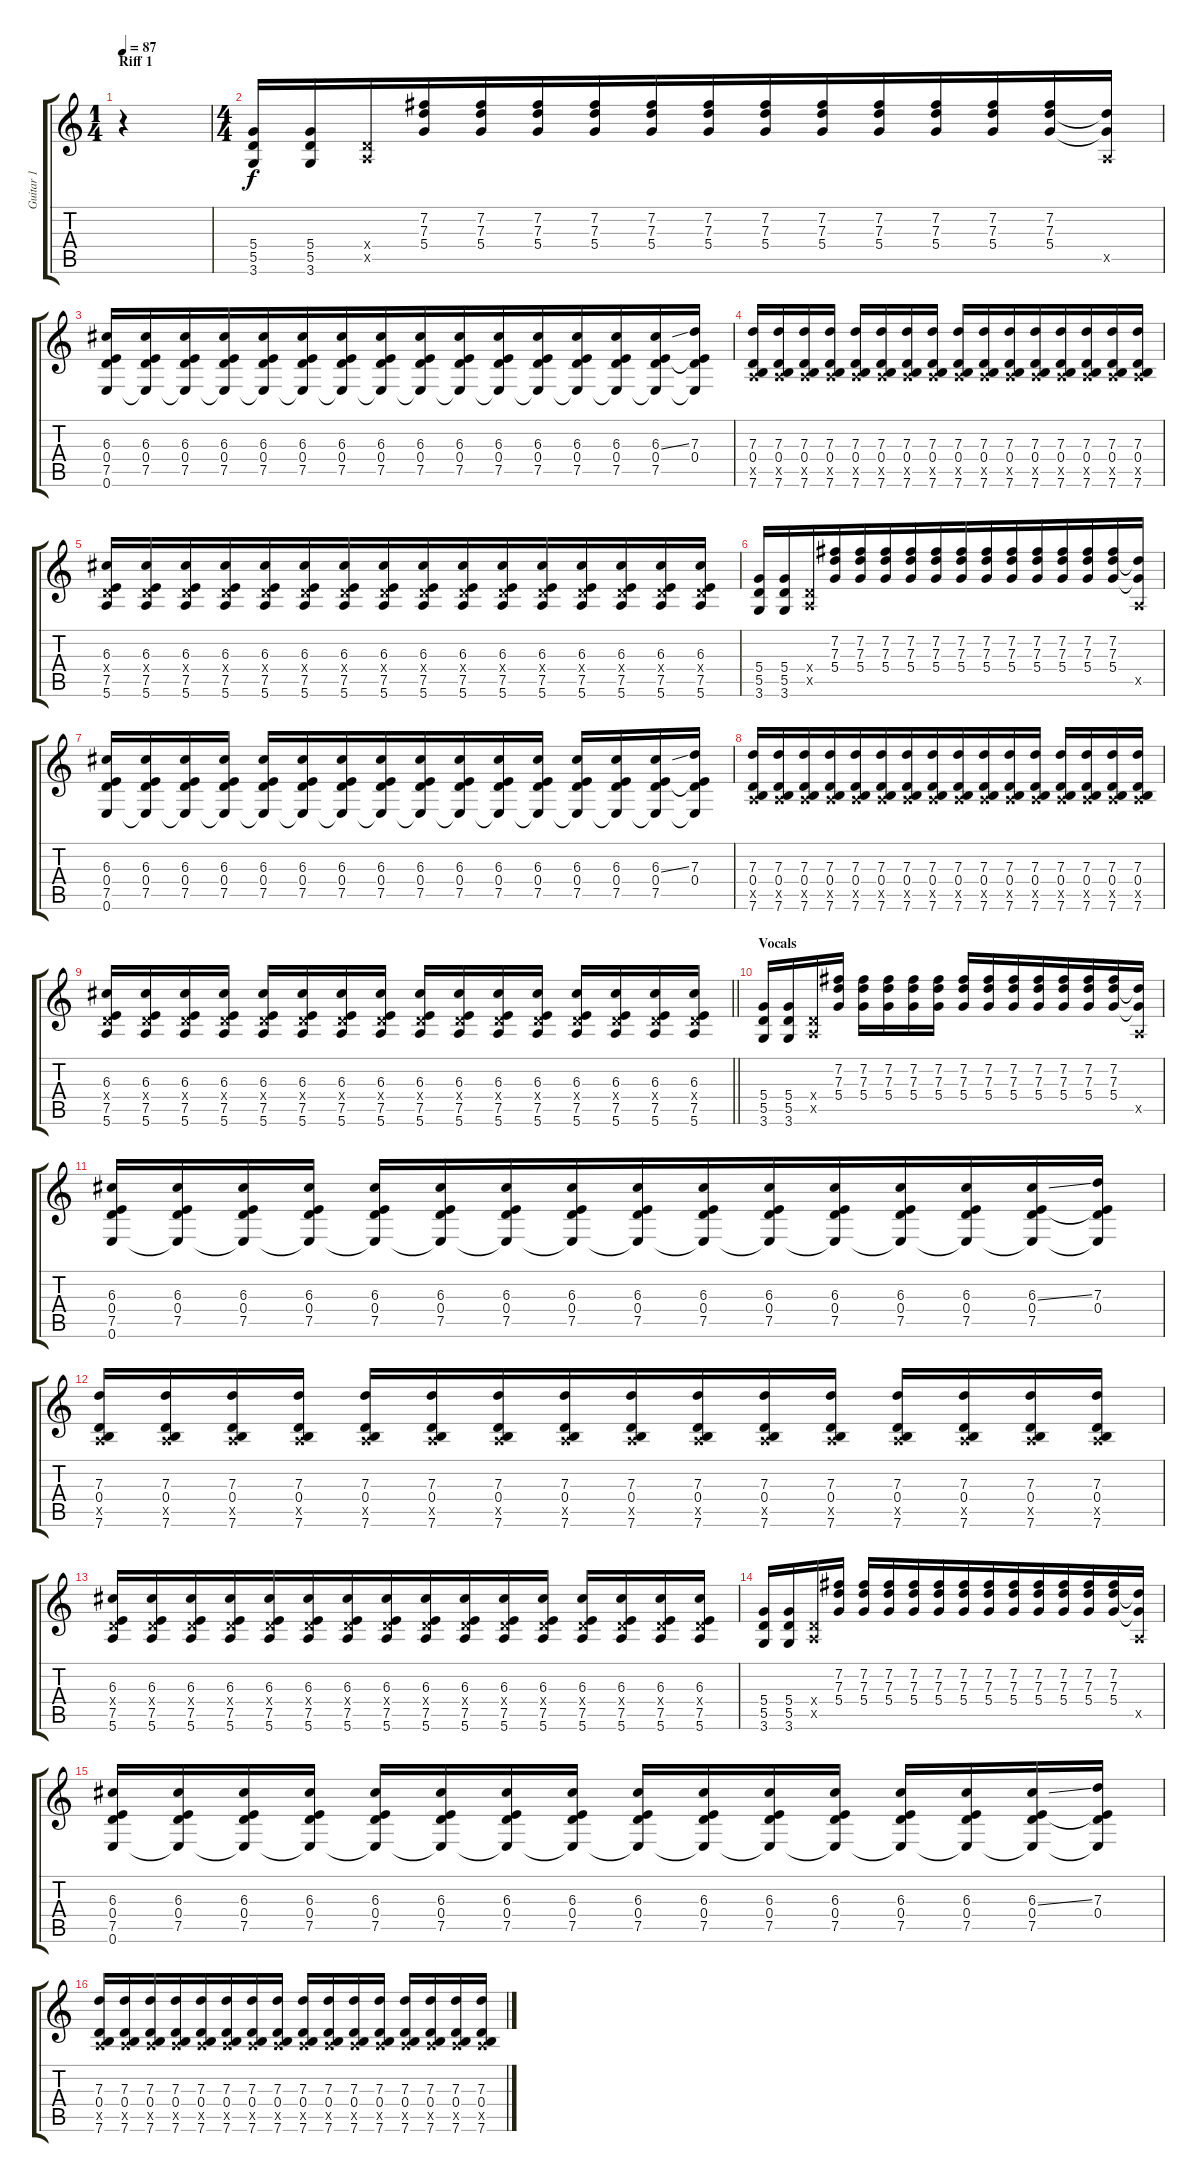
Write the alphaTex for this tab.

\track ("Guitar 1" "Guitar 1") {instrument distortionguitar}
\staff {score tabs}
\tuning (E4 B3 G3 D3 A2 E2) {hide}
\ts (1 4)
\section ("" "Riff 1")
\tempo 87
\clef g2
\ks c
r.4{dy f instrument distortionguitar} |
\ts (4 4)
(5.4 5.5 3.6).16{beam merge} (5.4 5.5 3.6).16{beam merge} (0.4{x} 0.5{x}).16{beam merge} (7.2 7.3 5.4).16{beam merge} (7.2 7.3 5.4).16{beam merge} (7.2 7.3 5.4).16{beam merge} (7.2 7.3 5.4).16{beam merge} (7.2 7.3 5.4).16{beam merge} (7.2 7.3 5.4).16{beam merge} (7.2 7.3 5.4).16{beam merge} (7.2 7.3 5.4).16{beam merge} (7.2 7.3 5.4).16{beam merge} (7.2 7.3 5.4).16{beam merge} (7.2 7.3 5.4).16{beam merge} (7.2 7.3 5.4).16{beam merge} (7.3{t} 5.4{t} 0.5{x}).16 |
(6.3 0.4 7.5 0.6).16{beam merge} (6.3 0.4 7.5 0.6{t}).16{beam merge} (6.3 0.4 7.5 0.6{t}).16{beam merge} (6.3 0.4 7.5 0.6{t}).16{beam merge} (6.3 0.4 7.5 0.6{t}).16 (6.3 0.4 7.5 0.6{t}).16{beam merge} (6.3 0.4 7.5 0.6{t}).16{beam merge} (6.3 0.4 7.5 0.6{t}).16{beam merge} (6.3 0.4 7.5 0.6{t}).16{beam merge} (6.3 0.4 7.5 0.6{t}).16{beam merge} (6.3 0.4 7.5 0.6{t}).16{beam merge} (6.3 0.4 7.5 0.6{t}).16{beam merge} (6.3 0.4 7.5 0.6{t}).16 (6.3 0.4 7.5 0.6{t}).16{beam merge} (6.3{ss} 0.4 7.5 0.6{t}).16{beam merge} (7.3 0.4 7.5{t} 0.6{t}).16 |
(7.3 0.4 0.5{x} 7.6).16{beam merge} (7.3 0.4 0.5{x} 7.6).16{beam merge} (7.3 0.4 0.5{x} 7.6).16{beam merge} (7.3 0.4 0.5{x} 7.6).16 (7.3 0.4 0.5{x} 7.6).16{beam merge} (7.3 0.4 0.5{x} 7.6).16{beam merge} (7.3 0.4 0.5{x} 7.6).16 (7.3 0.4 0.5{x} 7.6).16 (7.3 0.4 0.5{x} 7.6).16{beam merge} (7.3 0.4 0.5{x} 7.6).16{beam merge} (7.3 0.4 0.5{x} 7.6).16 (7.3 0.4 0.5{x} 7.6).16{beam merge} (7.3 0.4 0.5{x} 7.6).16 (7.3 0.4 0.5{x} 7.6).16{beam merge} (7.3 0.4 0.5{x} 7.6).16{beam merge} (7.3 0.4 0.5{x} 7.6).16 |
(6.3 0.4{x} 7.5 5.6).16 (6.3 0.4{x} 7.5 5.6).16{beam merge} (6.3 0.4{x} 7.5 5.6).16{beam merge} (6.3 0.4{x} 7.5 5.6).16{beam merge} (6.3 0.4{x} 7.5 5.6).16 (6.3 0.4{x} 7.5 5.6).16{beam merge} (6.3 0.4{x} 7.5 5.6).16 (6.3 0.4{x} 7.5 5.6).16{beam merge} (6.3 0.4{x} 7.5 5.6).16{beam merge} (6.3 0.4{x} 7.5 5.6).16{beam merge} (6.3 0.4{x} 7.5 5.6).16{beam merge} (6.3 0.4{x} 7.5 5.6).16{beam merge} (6.3 0.4{x} 7.5 5.6).16{beam merge} (6.3 0.4{x} 7.5 5.6).16{beam merge} (6.3 0.4{x} 7.5 5.6).16{beam merge} (6.3 0.4{x} 7.5 5.6).16 |
(5.4 5.5 3.6).16 (5.4 5.5 3.6).16 (0.4{x} 0.5{x}).16 (7.2 7.3 5.4).16{beam merge} (7.2 7.3 5.4).16{beam merge} (7.2 7.3 5.4).16{beam merge} (7.2 7.3 5.4).16{beam merge} (7.2 7.3 5.4).16{beam merge} (7.2 7.3 5.4).16{beam merge} (7.2 7.3 5.4).16{beam merge} (7.2 7.3 5.4).16{beam merge} (7.2 7.3 5.4).16{beam merge} (7.2 7.3 5.4).16{beam merge} (7.2 7.3 5.4).16{beam merge} (7.2 7.3 5.4).16{beam merge} (7.3{t} 5.4{t} 0.5{x}).16 |
(6.3 0.4 7.5 0.6).16{beam merge} (6.3 0.4 7.5 0.6{t}).16{beam merge} (6.3 0.4 7.5 0.6{t}).16{beam merge} (6.3 0.4 7.5 0.6{t}).16 (6.3 0.4 7.5 0.6{t}).16 (6.3 0.4 7.5 0.6{t}).16{beam merge} (6.3 0.4 7.5 0.6{t}).16{beam merge} (6.3 0.4 7.5 0.6{t}).16{beam merge} (6.3 0.4 7.5 0.6{t}).16{beam merge} (6.3 0.4 7.5 0.6{t}).16{beam merge} (6.3 0.4 7.5 0.6{t}).16{beam merge} (6.3 0.4 7.5 0.6{t}).16 (6.3 0.4 7.5 0.6{t}).16{beam merge} (6.3 0.4 7.5 0.6{t}).16{beam merge} (6.3{ss} 0.4 7.5 0.6{t}).16{beam merge} (7.3 0.4 7.5{t} 0.6{t}).16 |
(7.3 0.4 0.5{x} 7.6).16{beam merge} (7.3 0.4 0.5{x} 7.6).16{beam merge} (7.3 0.4 0.5{x} 7.6).16{beam merge} (7.3 0.4 0.5{x} 7.6).16{beam merge} (7.3 0.4 0.5{x} 7.6).16{beam merge} (7.3 0.4 0.5{x} 7.6).16{beam merge} (7.3 0.4 0.5{x} 7.6).16{beam merge} (7.3 0.4 0.5{x} 7.6).16{beam merge} (7.3 0.4 0.5{x} 7.6).16{beam merge} (7.3 0.4 0.5{x} 7.6).16{beam merge} (7.3 0.4 0.5{x} 7.6).16{beam merge} (7.3 0.4 0.5{x} 7.6).16 (7.3 0.4 0.5{x} 7.6).16{beam merge} (7.3 0.4 0.5{x} 7.6).16{beam merge} (7.3 0.4 0.5{x} 7.6).16{beam merge} (7.3 0.4 0.5{x} 7.6).16 |
\barLineRight lightlight
(6.3 0.4{x} 7.5 5.6).16 (6.3 0.4{x} 7.5 5.6).16 (6.3 0.4{x} 7.5 5.6).16 (6.3 0.4{x} 7.5 5.6).16 (6.3 0.4{x} 7.5 5.6).16 (6.3 0.4{x} 7.5 5.6).16 (6.3 0.4{x} 7.5 5.6).16 (6.3 0.4{x} 7.5 5.6).16 (6.3 0.4{x} 7.5 5.6).16 (6.3 0.4{x} 7.5 5.6).16 (6.3 0.4{x} 7.5 5.6).16 (6.3 0.4{x} 7.5 5.6).16 (6.3 0.4{x} 7.5 5.6).16 (6.3 0.4{x} 7.5 5.6).16{beam merge} (6.3 0.4{x} 7.5 5.6).16 (6.3 0.4{x} 7.5 5.6).16 |
\section ("" "Vocals ")
(5.4 5.5 3.6).16 (5.4 5.5 3.6).16{beam merge} (0.4{x} 0.5{x}).16{beam merge} (7.2 7.3 5.4).16 (7.2 7.3 5.4).16{beam merge} (7.2 7.3 5.4).16{beam merge} (7.2 7.3 5.4).16{beam merge} (7.2 7.3 5.4).16 (7.2 7.3 5.4).16 (7.2 7.3 5.4).16 (7.2 7.3 5.4).16{beam merge} (7.2 7.3 5.4).16{beam merge} (7.2 7.3 5.4).16{beam merge} (7.2 7.3 5.4).16{beam merge} (7.2 7.3 5.4).16 (7.3{t} 5.4{t} 0.5{x}).16 |
(6.3 0.4 7.5 0.6).16 (6.3 0.4 7.5 0.6{t}).16{beam merge} (6.3 0.4 7.5 0.6{t}).16{beam merge} (6.3 0.4 7.5 0.6{t}).16 (6.3 0.4 7.5 0.6{t}).16{beam merge} (6.3 0.4 7.5 0.6{t}).16{beam merge} (6.3 0.4 7.5 0.6{t}).16 (6.3 0.4 7.5 0.6{t}).16{beam merge} (6.3 0.4 7.5 0.6{t}).16 (6.3 0.4 7.5 0.6{t}).16 (6.3 0.4 7.5 0.6{t}).16 (6.3 0.4 7.5 0.6{t}).16{beam merge} (6.3 0.4 7.5 0.6{t}).16{beam merge} (6.3 0.4 7.5 0.6{t}).16{beam merge} (6.3{ss} 0.4 7.5 0.6{t}).16{beam merge} (7.3 0.4 7.5{t} 0.6{t}).16 |
(7.3 0.4 0.5{x} 7.6).16 (7.3 0.4 0.5{x} 7.6).16{beam merge} (7.3 0.4 0.5{x} 7.6).16 (7.3 0.4 0.5{x} 7.6).16 (7.3 0.4 0.5{x} 7.6).16{beam merge} (7.3 0.4 0.5{x} 7.6).16{beam merge} (7.3 0.4 0.5{x} 7.6).16 (7.3 0.4 0.5{x} 7.6).16{beam merge} (7.3 0.4 0.5{x} 7.6).16{beam merge} (7.3 0.4 0.5{x} 7.6).16 (7.3 0.4 0.5{x} 7.6).16{beam merge} (7.3 0.4 0.5{x} 7.6).16 (7.3 0.4 0.5{x} 7.6).16 (7.3 0.4 0.5{x} 7.6).16 (7.3 0.4 0.5{x} 7.6).16 (7.3 0.4 0.5{x} 7.6).16 |
(6.3 0.4{x} 7.5 5.6).16 (6.3 0.4{x} 7.5 5.6).16 (6.3 0.4{x} 7.5 5.6).16 (6.3 0.4{x} 7.5 5.6).16{beam merge} (6.3 0.4{x} 7.5 5.6).16 (6.3 0.4{x} 7.5 5.6).16 (6.3 0.4{x} 7.5 5.6).16 (6.3 0.4{x} 7.5 5.6).16{beam merge} (6.3 0.4{x} 7.5 5.6).16 (6.3 0.4{x} 7.5 5.6).16 (6.3 0.4{x} 7.5 5.6).16 (6.3 0.4{x} 7.5 5.6).16 (6.3 0.4{x} 7.5 5.6).16{beam merge} (6.3 0.4{x} 7.5 5.6).16 (6.3 0.4{x} 7.5 5.6).16 (6.3 0.4{x} 7.5 5.6).16 |
(5.4 5.5 3.6).16 (5.4 5.5 3.6).16{beam merge} (0.4{x} 0.5{x}).16{beam merge} (7.2 7.3 5.4).16 (7.2 7.3 5.4).16 (7.2 7.3 5.4).16{beam merge} (7.2 7.3 5.4).16 (7.2 7.3 5.4).16{beam merge} (7.2 7.3 5.4).16 (7.2 7.3 5.4).16 (7.2 7.3 5.4).16 (7.2 7.3 5.4).16{beam merge} (7.2 7.3 5.4).16 (7.2 7.3 5.4).16 (7.2 7.3 5.4).16{beam merge} (7.3{t} 5.4{t} 0.5{x}).16 |
(6.3 0.4 7.5 0.6).16{beam merge} (6.3 0.4 7.5 0.6{t}).16 (6.3 0.4 7.5 0.6{t}).16 (6.3 0.4 7.5 0.6{t}).16 (6.3 0.4 7.5 0.6{t}).16 (6.3 0.4 7.5 0.6{t}).16 (6.3 0.4 7.5 0.6{t}).16 (6.3 0.4 7.5 0.6{t}).16 (6.3 0.4 7.5 0.6{t}).16 (6.3 0.4 7.5 0.6{t}).16{beam merge} (6.3 0.4 7.5 0.6{t}).16 (6.3 0.4 7.5 0.6{t}).16 (6.3 0.4 7.5 0.6{t}).16 (6.3 0.4 7.5 0.6{t}).16{beam merge} (6.3{ss} 0.4 7.5 0.6{t}).16 (7.3 0.4 7.5{t} 0.6{t}).16 |
(7.3 0.4 0.5{x} 7.6).16{beam merge} (7.3 0.4 0.5{x} 7.6).16{beam merge} (7.3 0.4 0.5{x} 7.6).16 (7.3 0.4 0.5{x} 7.6).16{beam merge} (7.3 0.4 0.5{x} 7.6).16{beam merge} (7.3 0.4 0.5{x} 7.6).16 (7.3 0.4 0.5{x} 7.6).16{beam merge} (7.3 0.4 0.5{x} 7.6).16 (7.3 0.4 0.5{x} 7.6).16 (7.3 0.4 0.5{x} 7.6).16{beam merge} (7.3 0.4 0.5{x} 7.6).16 (7.3 0.4 0.5{x} 7.6).16 (7.3 0.4 0.5{x} 7.6).16 (7.3 0.4 0.5{x} 7.6).16 (7.3 0.4 0.5{x} 7.6).16 (7.3 0.4 0.5{x} 7.6).16
